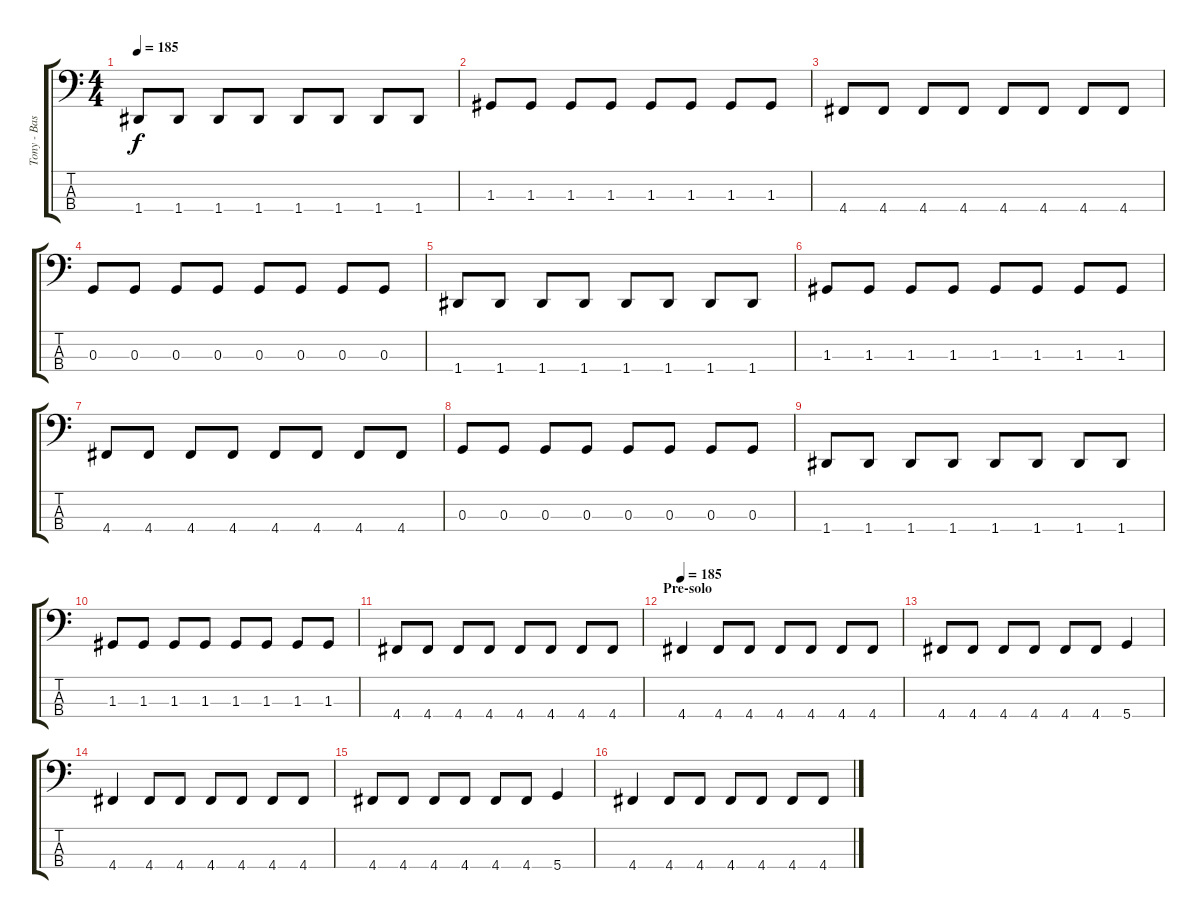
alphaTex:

\track ("Tony - Bass" "Tony - Bas") {instrument electricbasspick}
\staff {score tabs}
\tuning (F2 C2 G1 D1) {hide}
\ts (4 4)
\tempo 185
\clef f4
\ks c
1.4.8{dy f} 1.4.8 1.4.8 1.4.8 1.4.8 1.4.8 1.4.8 1.4.8 |
1.3.8 1.3.8 1.3.8 1.3.8 1.3.8 1.3.8 1.3.8 1.3.8 |
4.4.8 4.4.8 4.4.8 4.4.8 4.4.8 4.4.8 4.4.8 4.4.8 |
0.3.8 0.3.8 0.3.8 0.3.8 0.3.8 0.3.8 0.3.8 0.3.8 |
1.4.8 1.4.8 1.4.8 1.4.8 1.4.8 1.4.8 1.4.8 1.4.8 |
1.3.8 1.3.8 1.3.8 1.3.8 1.3.8 1.3.8 1.3.8 1.3.8 |
4.4.8 4.4.8 4.4.8 4.4.8 4.4.8 4.4.8 4.4.8 4.4.8 |
0.3.8 0.3.8 0.3.8 0.3.8 0.3.8 0.3.8 0.3.8 0.3.8 |
1.4.8 1.4.8 1.4.8 1.4.8 1.4.8 1.4.8 1.4.8 1.4.8 |
1.3.8 1.3.8 1.3.8 1.3.8 1.3.8 1.3.8 1.3.8 1.3.8 |
4.4.8 4.4.8 4.4.8 4.4.8 4.4.8 4.4.8 4.4.8 4.4.8 |
\section ("" "Pre-solo")
\tempo 185
4.4.4{volume 16 balance 8 instrument electricbasspick} 4.4.8 4.4.8 4.4.8 4.4.8 4.4.8 4.4.8 |
4.4.8 4.4.8 4.4.8 4.4.8 4.4.8 4.4.8 5.4.4 |
4.4.4 4.4.8 4.4.8 4.4.8 4.4.8 4.4.8 4.4.8 |
4.4.8 4.4.8 4.4.8 4.4.8 4.4.8 4.4.8 5.4.4 |
4.4.4 4.4.8 4.4.8 4.4.8 4.4.8 4.4.8 4.4.8
